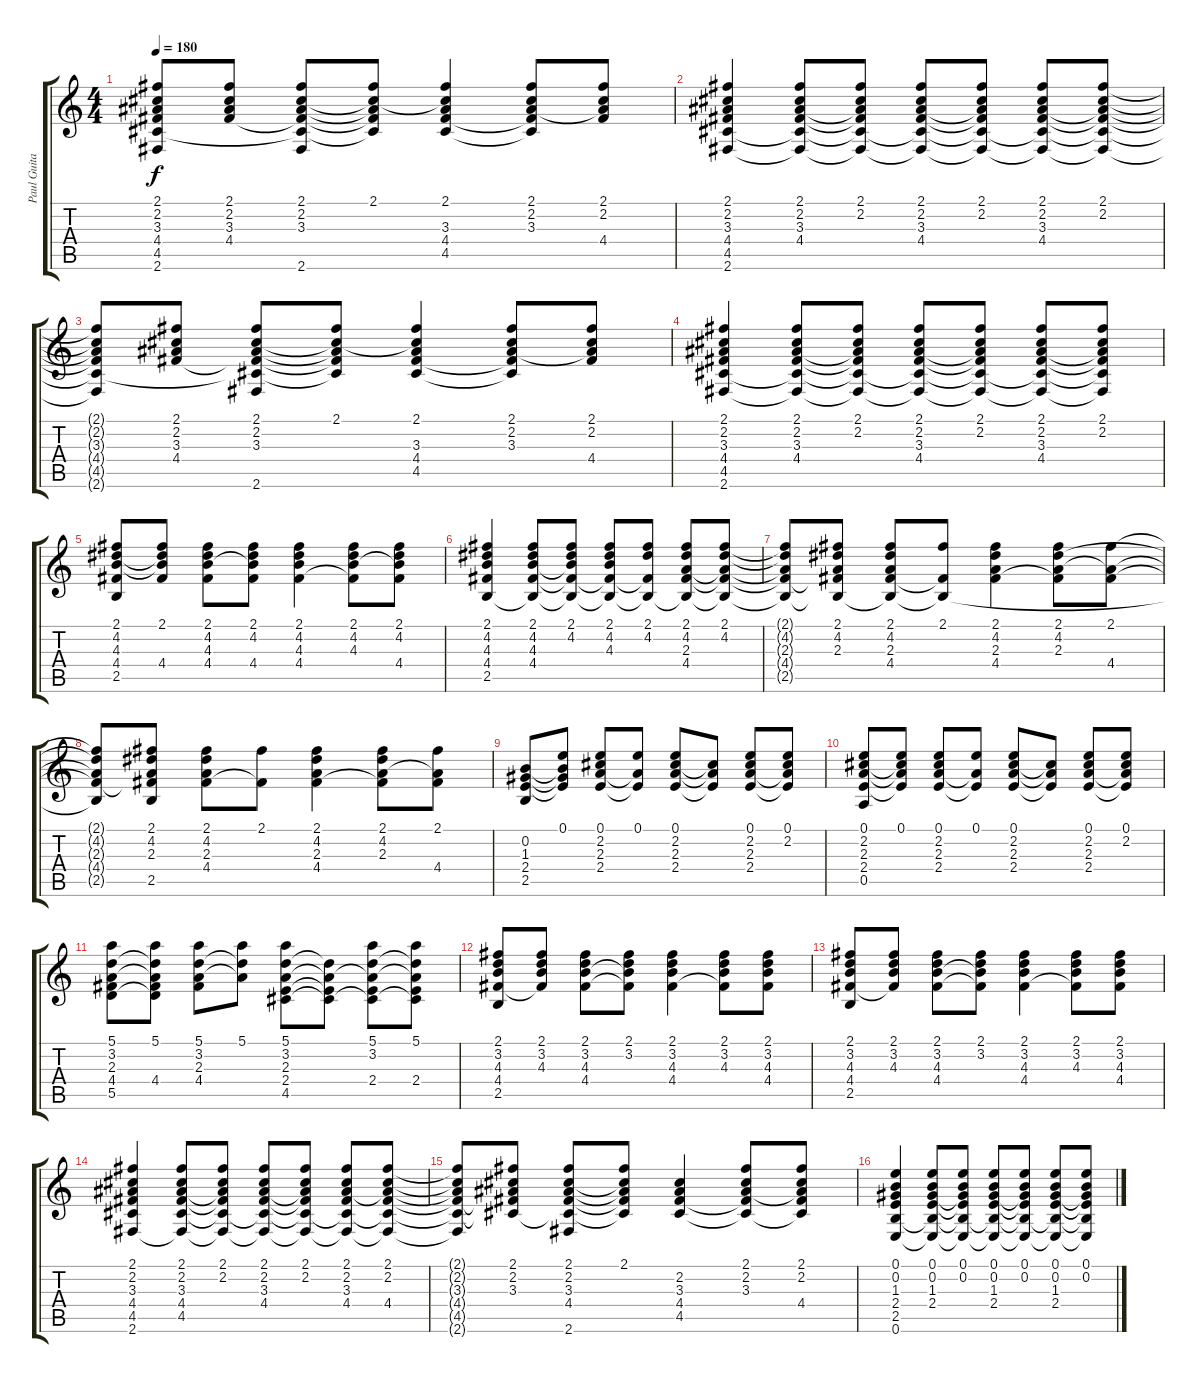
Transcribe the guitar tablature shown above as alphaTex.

\track ("Paul Guitar" "Paul Guita") {instrument acousticguitarsteel}
\staff {score tabs}
\tuning (E4 B3 G3 D3 A2 E2) {hide}
\ts (4 4)
\tempo 180
\clef g2
\ks c
(2.1{t} 2.2{t} 3.3{t} 4.4{t} 4.5{t} 2.6{t}).8{dy f} (2.1 2.2 3.3 4.4).8 (2.1 2.2 3.3 4.4{t} 4.5{t} 2.6).8 (2.1 2.2{t} 3.3{t} 4.4{t} 4.5{t}).8 (2.1 2.2{t} 3.3 4.4 4.5).4 (2.1 2.2 3.3 4.4{t} 4.5{t}).8 (2.1 2.2 3.3{t} 4.4).8 |
(2.1 2.2 3.3 4.4 4.5 2.6).4 (2.1 2.2 3.3 4.4 4.5{t} 2.6{t}).8 (2.1 2.2 3.3{t} 4.4{t} 4.5{t} 2.6{t}).8 (2.1 2.2 3.3 4.4 4.5{t} 2.6{t}).8 (2.1 2.2 3.3{t} 4.4{t} 4.5{t} 2.6{t}).8 (2.1 2.2 3.3 4.4 4.5{t} 2.6{t}).8 (2.1 2.2 3.3{t} 4.4{t} 4.5{t} 2.6{t}).8 |
(2.1{t} 2.2{t} 3.3{t} 4.4{t} 4.5{t} 2.6{t}).8 (2.1 2.2 3.3 4.4).8 (2.1 2.2 3.3 4.4{t} 4.5{t} 2.6).8 (2.1 2.2{t} 3.3{t} 4.4{t} 4.5{t}).8 (2.1 2.2{t} 3.3 4.4 4.5).4 (2.1 2.2 3.3 4.4{t} 4.5{t}).8 (2.1 2.2 3.3{t} 4.4).8 |
(2.1 2.2 3.3 4.4 4.5 2.6).4 (2.1 2.2 3.3 4.4 4.5{t} 2.6{t}).8 (2.1 2.2 3.3{t} 4.4{t} 4.5{t} 2.6{t}).8 (2.1 2.2 3.3 4.4 4.5{t} 2.6{t}).8 (2.1 2.2 3.3{t} 4.4{t} 4.5{t} 2.6{t}).8 (2.1 2.2 3.3 4.4 4.5{t} 2.6{t}).8 (2.1 2.2 3.3{t} 4.4{t} 4.5{t} 2.6{t}).8 |
(2.1 4.2 4.3 4.4 2.5).8 (2.1 4.2{t} 4.3{t} 4.4).8 (2.1 4.2 4.3 4.4).8 (2.1 4.2 4.3{t} 4.4).8 (2.1 4.2 4.3 4.4).4 (2.1 4.2 4.3 4.4{t}).8 (2.1 4.2 4.3{t} 4.4).8 |
(2.1 4.2 4.3 4.4 2.5).4 (2.1 4.2 4.3 4.4 2.5{t}).8 (2.1 4.2 4.3{t} 4.4{t} 2.5{t}).8 (2.1 4.2 4.3 4.4{t} 2.5{t}).8 (2.1 4.2 4.4{t} 2.5{t}).8 (2.1 4.2 2.3 4.4 2.5{t}).8 (2.1 4.2 2.3{t} 4.4{t} 2.5{t}).8 |
(2.1{t} 4.2{t} 2.3{t} 4.4{t} 2.5{t}).8 (2.1 4.2 2.3 4.4{t} 2.5{t}).8 (2.1 4.2 2.3 4.4 2.5{t}).8 (2.1 4.4{t} 2.5{t}).8 (2.1 4.2 2.3 4.4).4 (2.1 4.2 2.3 4.4{t}).8 (2.1 2.3{t} 4.4).8 |
(2.1{t} 4.2{t} 2.3{t} 4.4{t} 2.5{t}).8 (2.1 4.2 2.3 4.4{t} 2.5).8 (2.1 4.2 2.3 4.4).8 (2.1 4.4{t}).8 (2.1 4.2 2.3 4.4).4 (2.1 4.2 2.3 4.4{t}).8 (2.1 2.3{t} 4.4).8 |
(0.2 1.3 2.4 2.5).8 (0.1 0.2{t} 1.3{t} 2.4{t}).8 (0.1 2.2 2.3 2.4).8 (0.1 2.3{t} 2.4{t}).8 (0.1 2.2 2.3 2.4).8 (2.2{t} 2.3{t} 2.4{t}).8 (0.1 2.2 2.3 2.4).8 (0.1 2.2 2.3{t} 2.4{t}).8 |
(0.1 2.2 2.3 2.4 0.5).8 (0.1 2.2{t} 2.3{t} 2.4{t}).8 (0.1 2.2 2.3 2.4).8 (0.1 2.3{t} 2.4{t}).8 (0.1 2.2 2.3 2.4).8 (2.2{t} 2.3{t} 2.4{t}).8 (0.1 2.2 2.3 2.4).8 (0.1 2.2 2.3{t} 2.4{t}).8 |
(5.1 3.2 2.3 4.4 5.5).8 (5.1 3.2{t} 2.3{t} 4.4 5.5{t}).8 (5.1 3.2 2.3 4.4).8 (5.1 3.2{t} 2.3{t}).8 (5.1 3.2 2.3 2.4 4.5).8 (3.2{t} 2.3{t} 2.4{t} 4.5{t}).8 (5.1 3.2 2.3{t} 2.4 4.5{t}).8 (5.1 3.2{t} 2.3{t} 2.4 4.5{t}).8 |
(2.1 3.2 4.3 4.4 2.5).8 (2.1 3.2 4.3 4.4{t}).8 (2.1 3.2 4.3 4.4).8 (2.1 3.2 4.3{t} 4.4{t}).8 (2.1 3.2 4.3 4.4).4 (2.1 3.2 4.3 4.4{t}).8 (2.1 3.2 4.3 4.4).8 |
(2.1 3.2 4.3 4.4 2.5).8 (2.1 3.2 4.3 4.4{t}).8 (2.1 3.2 4.3 4.4).8 (2.1 3.2 4.3{t} 4.4{t}).8 (2.1 3.2 4.3 4.4).4 (2.1 3.2 4.3 4.4{t}).8 (2.1 3.2 4.3 4.4).8 |
(2.1 2.2 3.3 4.4 4.5 2.6).4{volume 14} (2.1 2.2 3.3 4.4 4.5 2.6{t}).8 (2.1 2.2 3.3{t} 4.4{t} 4.5{t} 2.6{t}).8 (2.1 2.2 3.3 4.4 4.5{t} 2.6{t}).8 (2.1 2.2 3.3{t} 4.4{t} 4.5{t} 2.6{t}).8 (2.1 2.2 3.3 4.4 4.5{t} 2.6{t}).8 (2.1 2.2 3.3{t} 4.4 4.5{t} 2.6{t}).8 |
(2.1{t} 2.2{t} 3.3{t} 4.4{t} 4.5{t} 2.6{t}).8 (2.1 2.2 3.3 4.4{t} 4.5{t}).8 (2.1 2.2 3.3 4.4 4.5{t} 2.6).8 (2.1 2.2{t} 3.3{t} 4.4{t} 4.5{t}).8 (2.2 3.3 4.4 4.5).4 (2.1 2.2 3.3 4.4{t} 4.5{t}).8 (2.1 2.2 3.3{t} 4.4 4.5{t}).8 |
(0.1 0.2 1.3 2.4 2.5 0.6).4 (0.1 0.2 1.3 2.4 2.5{t} 0.6{t}).8 (0.1 0.2 1.3{t} 2.4{t} 2.5{t} 0.6{t}).8 (0.1 0.2 1.3 2.4 2.5{t} 0.6{t}).8 (0.1 0.2 1.3{t} 2.4{t} 2.5{t} 0.6{t}).8 (0.1 0.2 1.3 2.4 2.5{t} 0.6{t}).8 (0.1 0.2 1.3{t} 2.4{t} 2.5{t} 0.6{t}).8
